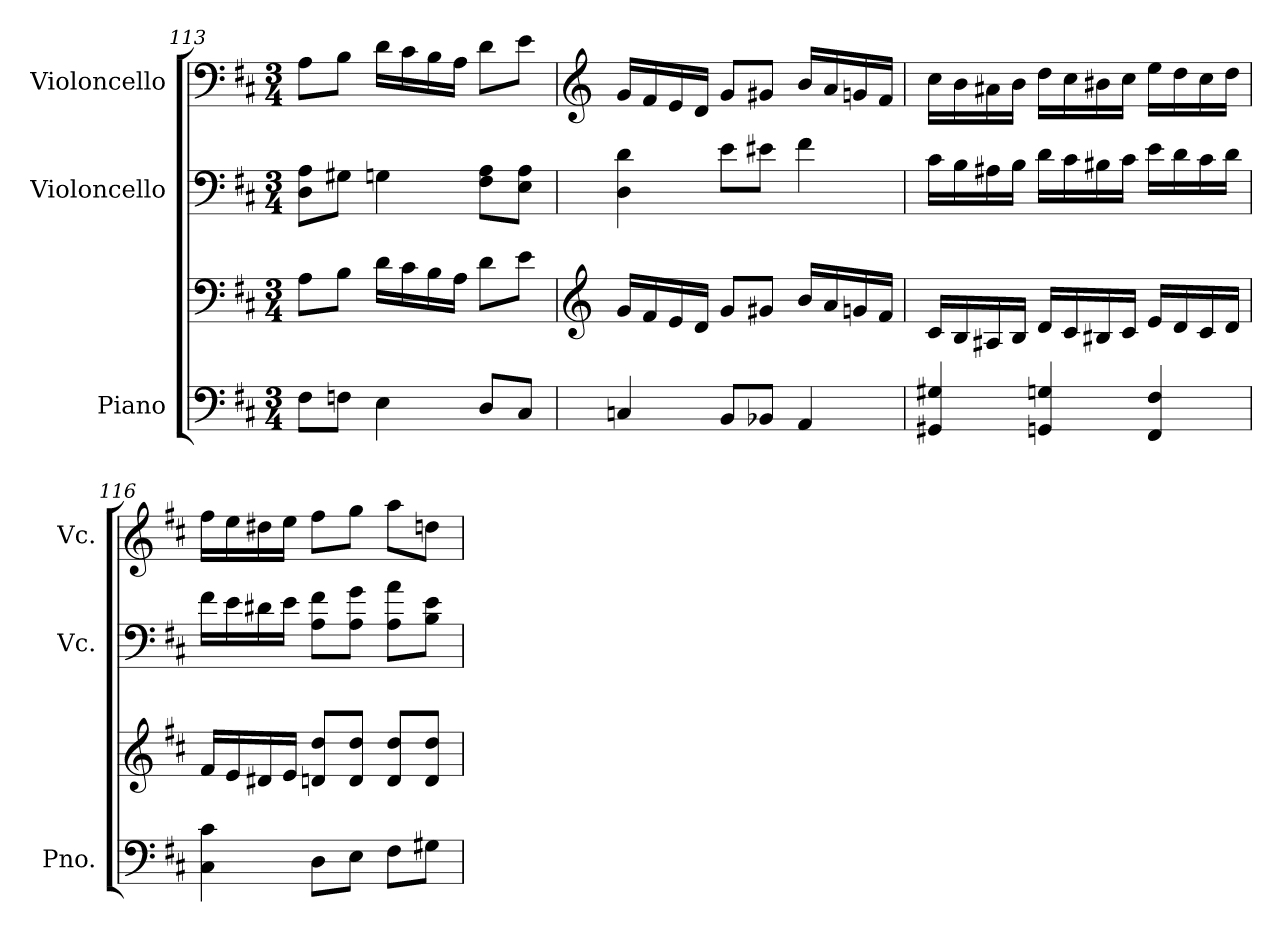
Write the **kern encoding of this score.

**kern	**kern	**kern	**kern
*part3	*part3	*part2	*part1
*staff4	*staff3	*staff2	*staff1
*I"Piano	*	*I"Violoncello	*I"Violoncello
*I'Pno.	*	*I'Vc.	*I'Vc.
!!LO:LB:g=z
*clefF4	*clefF4	*clefF4	*clefF4
*k[f#c#]	*k[f#c#]	*k[f#c#]	*k[f#c#]
*M3/4	*M3/4	*M3/4	*M3/4
=113	=113	=113	=113
8F#\L	8A\L	8D\ 8A\L	8A\L
8Fn\J	8B\J	8G#X\J	8B\J
4E\	16d\LL	4Gn\	16d\LL
.	16c#\	.	16c#\
.	16B\	.	16B\
.	16A\JJ	.	16A\JJ
8D/L	8d\L	8F#\ 8A\L	8d\L
8C#/J	8e\J	8E\ 8A\J	8e\J
=114	=114	=114	=114
*	*clefG2	*	*clefG2
4Cn/	16g/LL	4D\ 4d\	16g/LL
.	16f#/	.	16f#/
.	16e/	.	16e/
.	16d/JJ	.	16d/JJ
8BB/L	8g/L	8e\L	8g/L
8BB-X/J	8g#X/J	8e#X\J	8g#X/J
4AA/	16b/LL	4f#\	16b/LL
.	16a/	.	16a/
.	16gn/	.	16gn/
.	16f#/JJ	.	16f#/JJ
=115	=115	=115	=115
4GG#X/ 4G#X/	16c#/LL	16c#\LL	16cc#\LL
.	16B/	16B\	16b\
.	16A#X/	16A#X\	16a#X\
.	16B/JJ	16B\JJ	16b\JJ
4GGn/ 4Gn/	16d/LL	16d\LL	16dd\LL
.	16c#/	16c#\	16cc#\
.	16B#X/	16B#X\	16b#X\
.	16c#/JJ	16c#\JJ	16cc#\JJ
4FF#/ 4F#/	16e/LL	16e\LL	16ee\LL
.	16d/	16d\	16dd\
.	16c#/	16c#\	16cc#\
.	16d/JJ	16d\JJ	16dd\JJ
!!LO:LB:g=z
=116	=116	=116	=116
4C#\ 4c#\	16f#/LL	16f#\LL	16ff#\LL
.	16e/	16e\	16ee\
.	16d#X/	16d#X\	16dd#X\
.	16e/JJ	16e\JJ	16ee\JJ
8D\L	8dn/ 8dd/L	8A\ 8f#\L	8ff#\L
8E\J	8d/ 8dd/J	8A\ 8g\J	8gg\J
8F#\L	8d/ 8dd/L	8A\ 8a\L	8aa\L
8G#X\J	8d/ 8dd/J	8B\ 8e\J	8ddn\J
=	=	=	=
*-	*-	*-	*-
